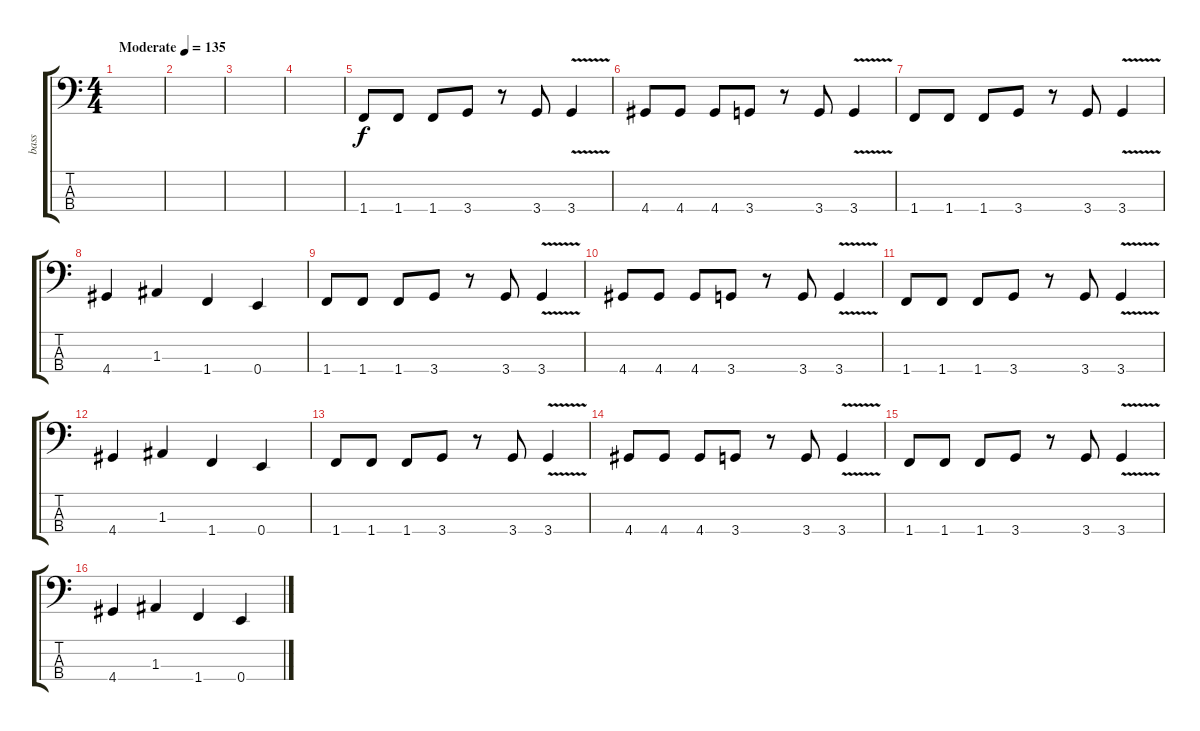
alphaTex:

\track ("bass" "bass") {instrument electricbasspick}
\staff {score tabs}
\tuning (G2 D2 A1 E1) {hide}
\ts (4 4)
\tempo (135 "Moderate")
\clef f4
\ks c
|
|
|
|
1.4.8 1.4.8 1.4.8 3.4.8 r.8 3.4.8 3.4{v}.4 |
4.4.8 4.4.8 4.4.8 3.4.8 r.8 3.4.8 3.4{v}.4 |
1.4.8 1.4.8 1.4.8 3.4.8 r.8 3.4.8 3.4{v}.4 |
4.4.4 1.3.4 1.4.4 0.4.4 |
1.4.8 1.4.8 1.4.8 3.4.8 r.8 3.4.8 3.4{v}.4 |
4.4.8 4.4.8 4.4.8 3.4.8 r.8 3.4.8 3.4{v}.4 |
1.4.8 1.4.8 1.4.8 3.4.8 r.8 3.4.8 3.4{v}.4 |
4.4.4 1.3.4 1.4.4 0.4.4 |
1.4.8 1.4.8 1.4.8 3.4.8 r.8 3.4.8 3.4{v}.4 |
4.4.8 4.4.8 4.4.8 3.4.8 r.8 3.4.8 3.4{v}.4 |
1.4.8 1.4.8 1.4.8 3.4.8 r.8 3.4.8 3.4{v}.4 |
4.4.4 1.3.4 1.4.4 0.4.4
